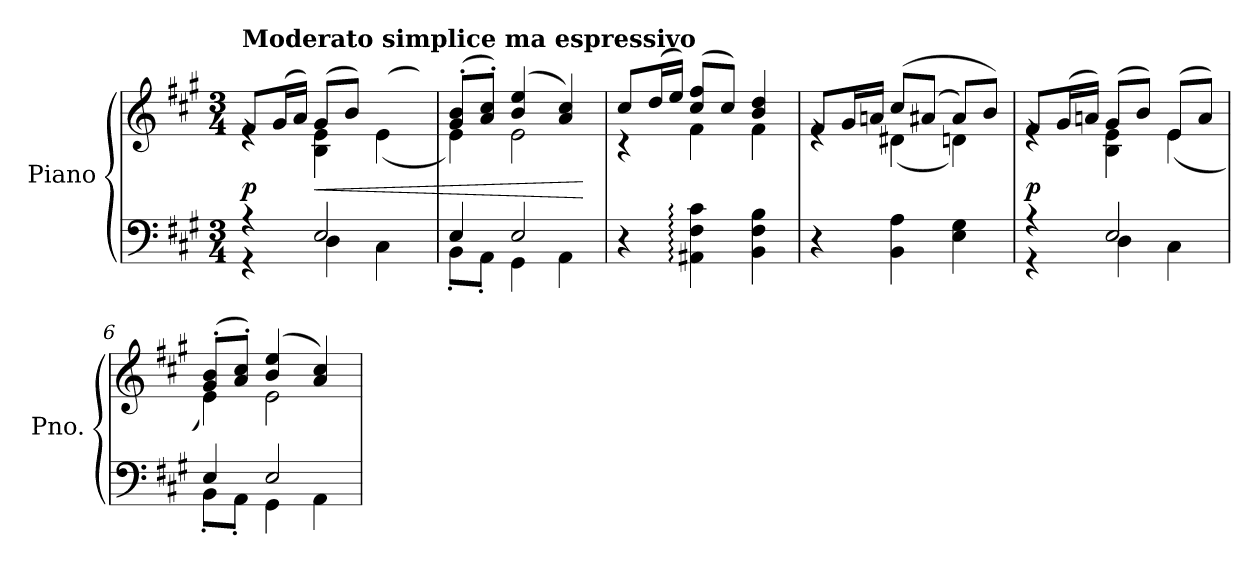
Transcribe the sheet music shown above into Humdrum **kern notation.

**kern	**kern	**dynam
*part1	*part1	*part1
*staff2	*staff1	*staff1/2
*I"Piano	*	*
*I'Pno.	*	*
*clefF4	*clefG2	*
*k[f#c#g#]	*k[f#c#g#]	*
*M3/4	*M3/4	*
*MM80	*MM80	*
=1	=1	=1
*^	*^	*
!	!	!LO:TX:a:B:t=Moderato simplice ma espressivo	!	!
!	!	!	!	!LO:DY:a=2
4rGG	4rA	8f#/L	4re	p
.	.	(>16g#/L	.	.
.	.	16a/JJ)	.	.
!	!	!	!	!LO:HP:b
2E/	4D\	(>8g#/L	4B\ 4e\	<
.	.	8b/J)	.	.
.	4C#\	(>8e/Lyy	(<4e\	.
.	.	8a/J)	.	.
=2	=2	=2	=2	=2
4E/	8BB'\L	(>8g#/' 8b/'L	4e\)	.
.	8AA'\J	8a/' 8cc#/'J)	.	.
2E/	4GG#\	(>4b/ 4ee/	2e\	.
.	4AA\	4a/ 4cc#/)	.	.
*v	*v	*	*	*
*	*v	*v	*
.	.	[
=3	=3	=3
*	*^	*
4r	8cc#/L	4r	.
.	(>16dd/L	.	.
.	16ee/JJ)	.	.
4AA#X\: 4F#\: 4c#\:	(>8cc#/ 8ff#/L	4f#\	.
.	8cc#/J)	.	.
4BB\ 4F#\ 4B\	4b/ 4dd/	4f#\	.
=4	=4	=4	=4
4r	8f#/L	4re	.
.	16g#/L	.	.
.	16an/JJ	.	.
4BB\ 4A\	(>8cc#/L	(<4d#X\	.
.	(>8a#X/J	.	.
4E\ 4G#\	8a#/L)	4dn\)	.
.	8b/J)	.	.
=5	=5	=5	=5
*^	*	*	*
!	!	!	!	!LO:DY:a=2
4rGG	4rA	8f#/L	4re	p
.	.	(>16g#/L	.	.
.	.	16an/JJ)	.	.
2E/	4D\	(>8g#/L	4B\ 4e\	.
.	.	8b/J)	.	.
.	4C#\	(>8e/L	(<4e\	.
.	.	8a/J)	.	.
=6	=6	=6	=6	=6
4E/	8BB'\L	(>8g#/' 8b/'L	4e\)	.
.	8AA'\J	8a/' 8cc#/'J)	.	.
2E/	4GG#\	(>4b/ 4ee/	2e\	.
.	4AA\	4a/ 4cc#/)	.	.
*v	*v	*	*	*
*	*v	*v	*
=	=	=
*-	*-	*-
